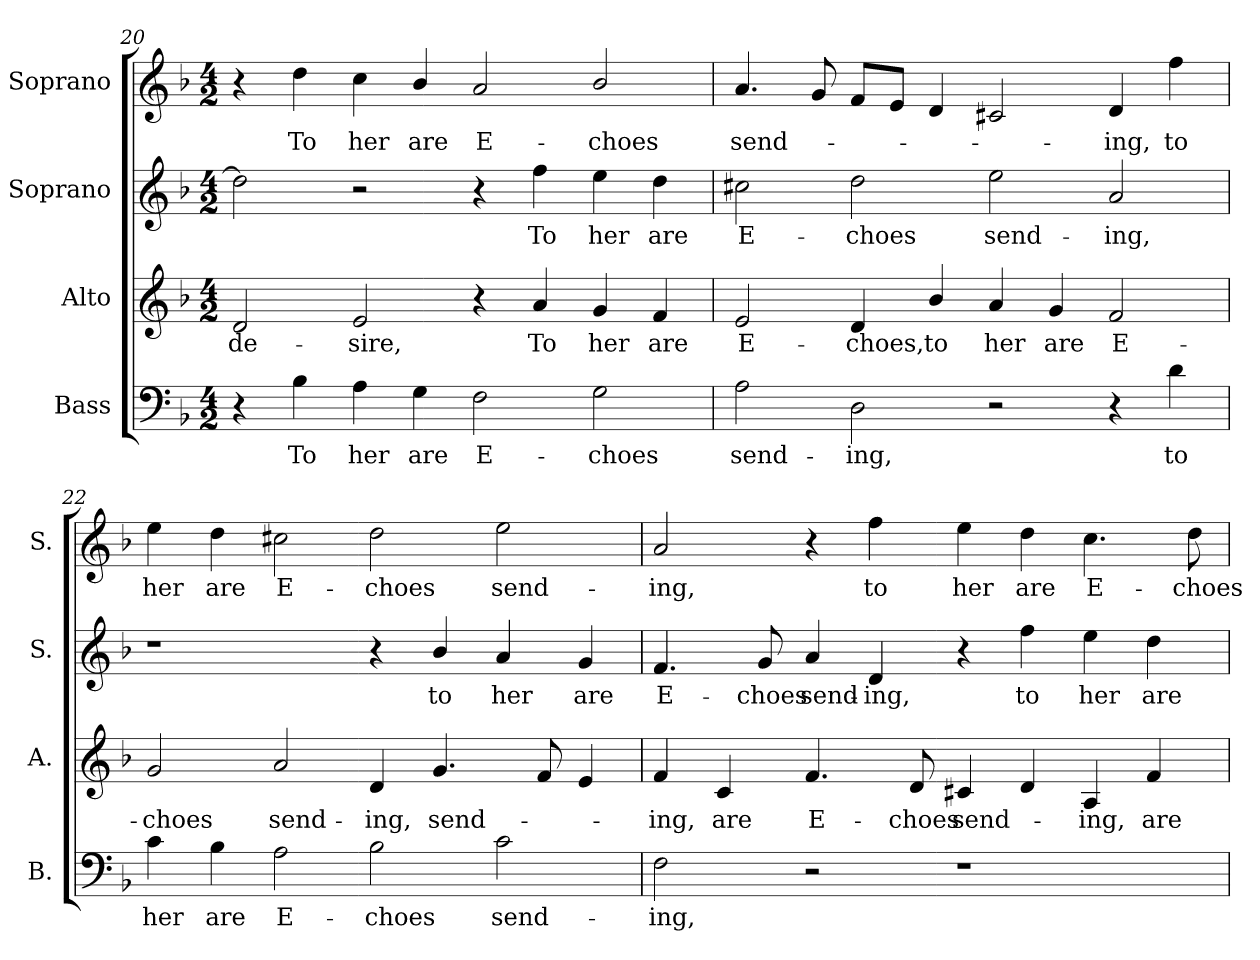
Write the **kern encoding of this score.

**kern	**text	**kern	**text	**kern	**text	**kern	**text
*part4	*part4	*part3	*part3	*part2	*part2	*part1	*part1
*staff4	*staff4	*staff3	*staff3	*staff2	*staff2	*staff1	*staff1
*I"Bass	*	*I"Alto	*	*I"Soprano	*	*I"Soprano	*
*I'B.	*	*I'A.	*	*I'S.	*	*I'S.	*
*clefF4	*	*clefG2	*	*clefG2	*	*clefG2	*
*k[b-]	*	*k[b-]	*	*k[b-]	*	*k[b-]	*
*F:	*	*F:	*	*F:	*	*F:	*
*M4/2	*	*M4/2	*	*M4/2	*	*M4/2	*
=20	=20	=20	=20	=20	=20	=20	=20
!	!	!	!LO:LY:b:color=#000000	!	!	!	!
4r	.	2di/	de-	2ddi\]	.	4r	.
!	!LO:LY:b:color=#000000	!	!	!	!	!	!
!	!	!	!	!	!	!	!LO:LY:b:color=#000000
4B-i\	To	.	.	.	.	4ddi\	To
!	!LO:LY:b:color=#000000	!	!	!	!	!	!
!	!	!	!LO:LY:b:color=#000000	!	!	!	!
!	!	!	!	!	!	!	!LO:LY:b:color=#000000
4Ai\	her	2ei/	-sire,	2r	.	4cci\	her
!	!LO:LY:b:color=#000000	!	!	!	!	!	!
!	!	!	!	!	!	!	!LO:LY:b:color=#000000
4Gi\	are	.	.	.	.	4b-i/	are
!	!LO:LY:b:color=#000000	!	!	!	!	!	!
!	!	!	!	!	!	!	!LO:LY:b:color=#000000
2Fi\	E-	4r	.	4r	.	2ai/	E-
!	!	!	!LO:LY:b:color=#000000	!	!	!	!
!	!	!	!	!	!LO:LY:b:color=#000000	!	!
.	.	4ai/	To	4ffi\	To	.	.
!	!LO:LY:b:color=#000000	!	!	!	!	!	!
!	!	!	!LO:LY:b:color=#000000	!	!	!	!
!	!	!	!	!	!LO:LY:b:color=#000000	!	!
!	!	!	!	!	!	!	!LO:LY:b:color=#000000
2Gi\	-choes	4gi/	her	4eei\	her	2b-i/	-choes
!	!	!	!LO:LY:b:color=#000000	!	!	!	!
!	!	!	!	!	!LO:LY:b:color=#000000	!	!
.	.	4fi/	are	4ddi\	are	.	.
!!LO:LB:g=z
=21	=21	=21	=21	=21	=21	=21	=21
!	!LO:LY:b:color=#000000	!	!	!	!	!	!
!	!	!	!LO:LY:b:color=#000000	!	!	!	!
!	!	!	!	!	!LO:LY:b:color=#000000	!	!
!	!	!	!	!	!	!	!LO:LY:b:color=#000000
2Ai\	send-	2ei/	E-	2cc#Xi\	E-	4.ai/	send-
.	.	.	.	.	.	8gi/	.
!	!LO:LY:b:color=#000000	!	!	!	!	!	!
!	!	!	!LO:LY:b:color=#000000	!	!	!	!
!	!	!	!	!	!LO:LY:b:color=#000000	!	!
2Di\	-ing,	4di/	-choes,	2ddi\	-choes	8fi/L	.
.	.	.	.	.	.	8ei/J	.
!	!	!	!LO:LY:b:color=#000000	!	!	!	!
.	.	4b-i/	to	.	.	4di/	.
!	!	!	!LO:LY:b:color=#000000	!	!	!	!
!	!	!	!	!	!LO:LY:b:color=#000000	!	!
2r	.	4ai/	her	2eei\	send-	2c#Xi/	.
!	!	!	!LO:LY:b:color=#000000	!	!	!	!
.	.	4gi/	are	.	.	.	.
!	!	!	!LO:LY:b:color=#000000	!	!	!	!
!	!	!	!	!	!LO:LY:b:color=#000000	!	!
!	!	!	!	!	!	!	!LO:LY:b:color=#000000
4r	.	2fi/	E-	2ai/	-ing,	4di/	-ing,
!	!LO:LY:b:color=#000000	!	!	!	!	!	!
!	!	!	!	!	!	!	!LO:LY:b:color=#000000
4di\	to	.	.	.	.	4ffi\	to
=22	=22	=22	=22	=22	=22	=22	=22
!	!LO:LY:b:color=#000000	!	!	!	!	!	!
!	!	!	!LO:LY:b:color=#000000	!	!	!	!
!	!	!	!	!	!	!	!LO:LY:b:color=#000000
4ci\	her	2gi/	-choes	1r	.	4eei\	her
!	!LO:LY:b:color=#000000	!	!	!	!	!	!
!	!	!	!	!	!	!	!LO:LY:b:color=#000000
4B-i\	are	.	.	.	.	4ddi\	are
!	!LO:LY:b:color=#000000	!	!	!	!	!	!
!	!	!	!LO:LY:b:color=#000000	!	!	!	!
!	!	!	!	!	!	!	!LO:LY:b:color=#000000
2Ai\	E-	2ai/	send-	.	.	2cc#Xi\	E-
!	!LO:LY:b:color=#000000	!	!	!	!	!	!
!	!	!	!LO:LY:b:color=#000000	!	!	!	!
!	!	!	!	!	!	!	!LO:LY:b:color=#000000
2B-i\	-choes	4di/	-ing,	4r	.	2ddi\	-choes
!	!	!	!LO:LY:b:color=#000000	!	!	!	!
!	!	!	!	!	!LO:LY:b:color=#000000	!	!
.	.	4.gi/	send-	4b-i/	to	.	.
!	!LO:LY:b:color=#000000	!	!	!	!	!	!
!	!	!	!	!	!LO:LY:b:color=#000000	!	!
!	!	!	!	!	!	!	!LO:LY:b:color=#000000
2ci\	send-	.	.	4ai/	her	2eei\	send-
.	.	8fi/	.	.	.	.	.
!	!	!	!	!	!LO:LY:b:color=#000000	!	!
.	.	4ei/	.	4gi/	are	.	.
=23	=23	=23	=23	=23	=23	=23	=23
!	!LO:LY:b:color=#000000	!	!	!	!	!	!
!	!	!	!LO:LY:b:color=#000000	!	!	!	!
!	!	!	!	!	!LO:LY:b:color=#000000	!	!
!	!	!	!	!	!	!	!LO:LY:b:color=#000000
2Fi\	-ing,	4fi/	-ing,	4.fi/	E-	2ai/	-ing,
!	!	!	!LO:LY:b:color=#000000	!	!	!	!
.	.	4ci/	are	.	.	.	.
!	!	!	!	!	!LO:LY:b:color=#000000	!	!
.	.	.	.	8gi/	-choes	.	.
!	!	!	!LO:LY:b:color=#000000	!	!	!	!
!	!	!	!	!	!LO:LY:b:color=#000000	!	!
2r	.	4.fi/	E-	4ai/	send-	4r	.
!	!	!	!	!	!LO:LY:b:color=#000000	!	!
!	!	!	!	!	!	!	!LO:LY:b:color=#000000
.	.	.	.	4di/	-ing,	4ffi\	to
!	!	!	!LO:LY:b:color=#000000	!	!	!	!
.	.	8di/	-choes	.	.	.	.
!	!	!	!LO:LY:b:color=#000000	!	!	!	!
!	!	!	!	!	!	!	!LO:LY:b:color=#000000
1r	.	4c#Xi/	send-	4r	.	4eei\	her
!	!	!	!	!	!LO:LY:b:color=#000000	!	!
!	!	!	!	!	!	!	!LO:LY:b:color=#000000
.	.	4di/	.	4ffi\	to	4ddi\	are
!	!	!	!LO:LY:b:color=#000000	!	!	!	!
!	!	!	!	!	!LO:LY:b:color=#000000	!	!
!	!	!	!	!	!	!	!LO:LY:b:color=#000000
.	.	4Ai/	-ing,	4eei\	her	4.cci\	E-
!	!	!	!LO:LY:b:color=#000000	!	!	!	!
!	!	!	!	!	!LO:LY:b:color=#000000	!	!
.	.	4fi/	are	4ddi\	are	.	.
!	!	!	!	!	!	!	!LO:LY:b:color=#000000
.	.	.	.	.	.	8ddi\	-choes
=	=	=	=	=	=	=	=
*-	*-	*-	*-	*-	*-	*-	*-
